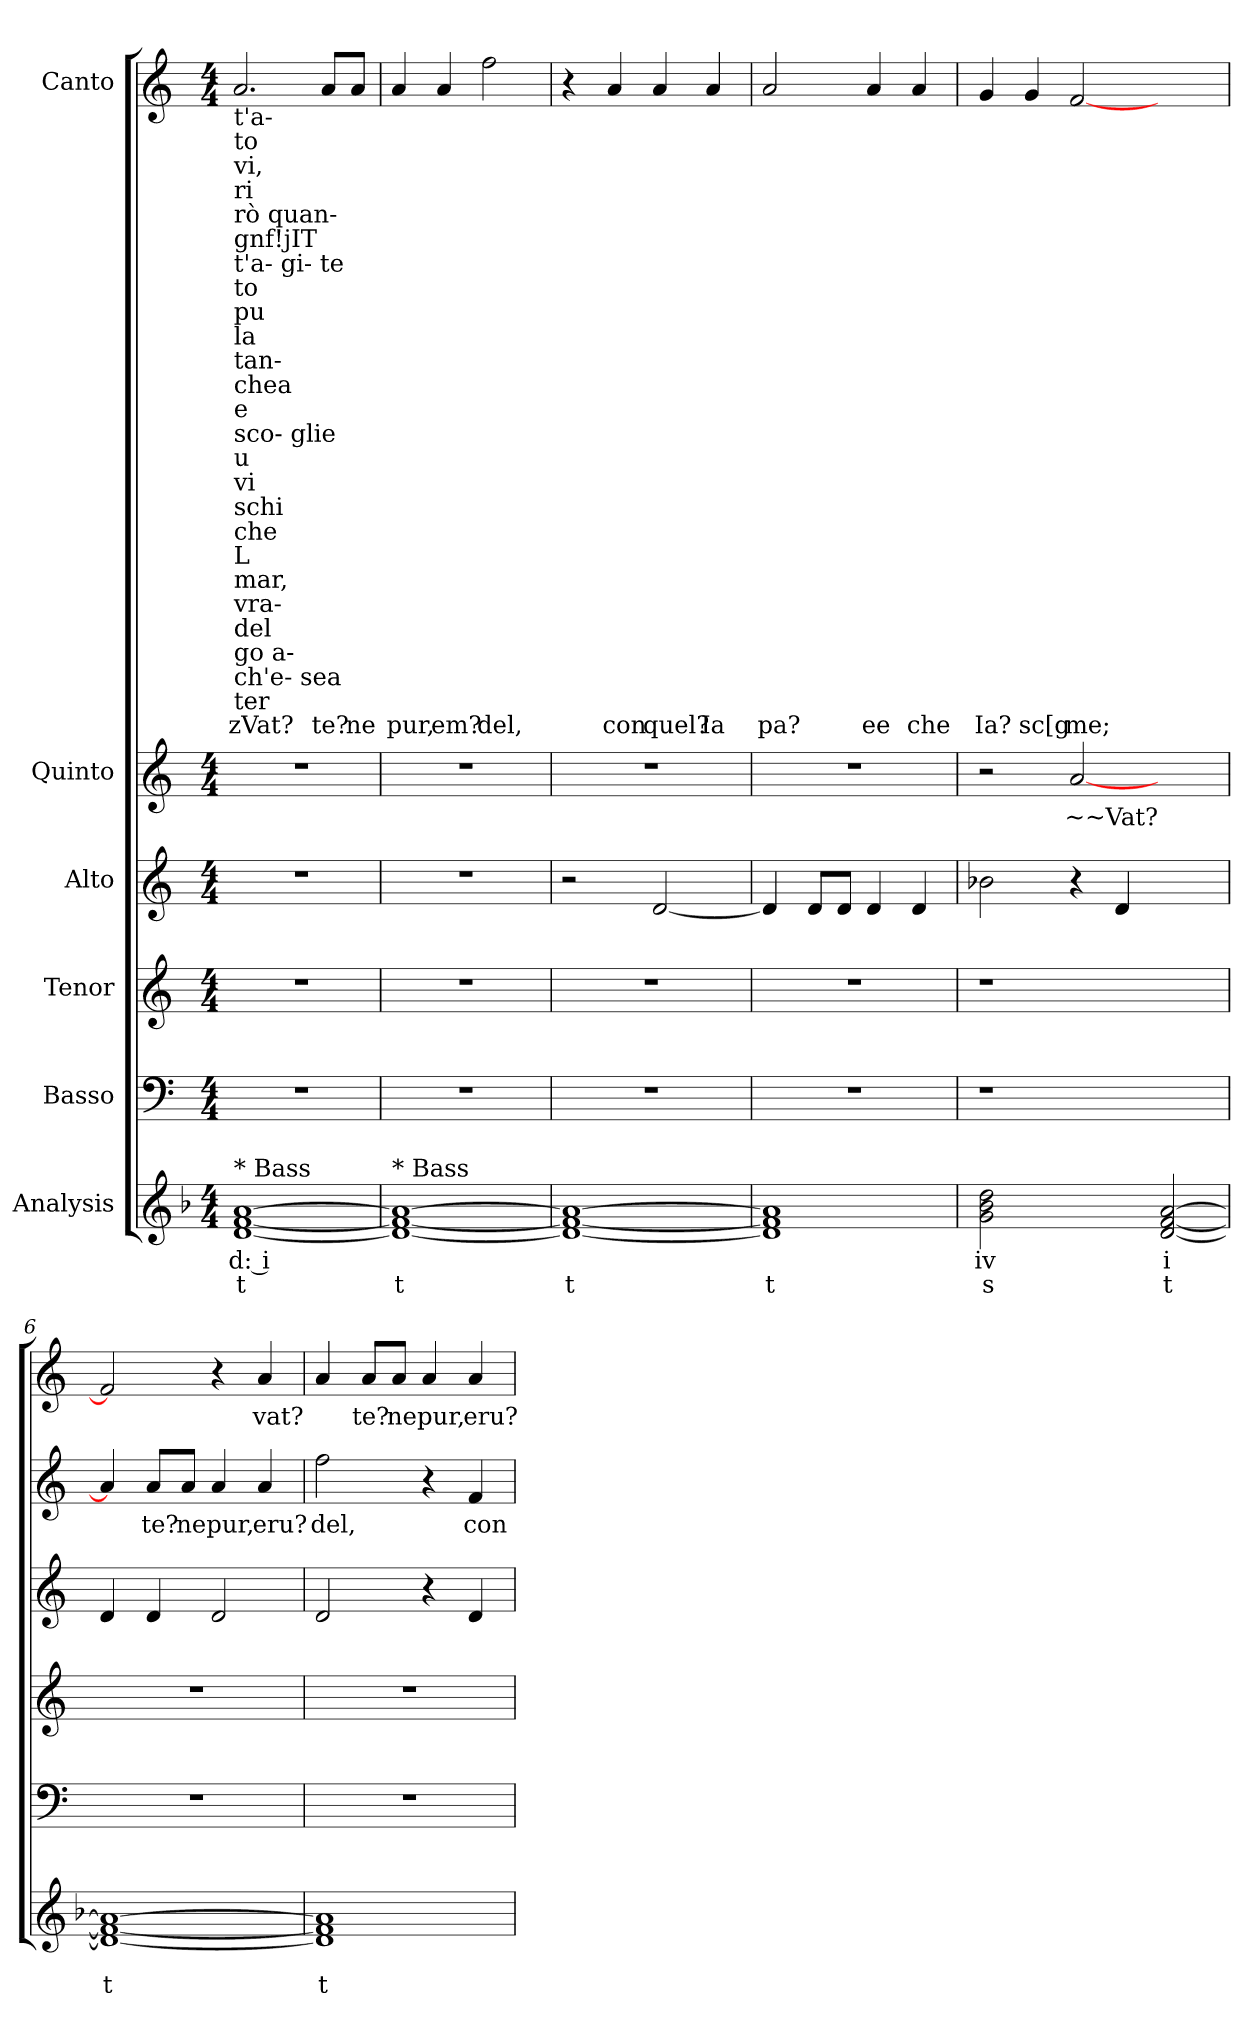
**kern	**text	**text	**kern	**kern	**kern	**kern	**text	**kern	**text
*part6	*part6	*part6	*part5	*part4	*part3	*part2	*part2	*part1	*part1
*staff6	*staff6	*staff6	*staff5	*staff4	*staff3	*staff2	*staff2	*staff1	*staff1
*I"Analysis	*	*	*I"Basso	*I"Tenor	*I"Alto	*I"Quinto	*	*I"Canto	*
*	*	*	*clefF4	*clefG2	*clefG2	*clefG2	*	*clefG2	*
*k[b-]	*	*	*k[]	*k[]	*k[]	*k[]	*	*k[]	*
*M4/4	*	*	*M4/4	*M4/4	*M4/4	*M4/4	*	*M4/4	*
*MM120	*	*	*MM120	*MM120	*MM120	*MM120	*	*MM120	*
=1	=1	=1	=1	=1	=1	=1	=1	=1	=1
!	!	!	!	!	!	!	!	!LO:TX:b:t=t'a-	!
!	!	!	!	!	!	!	!	!LO:TX:b:t=to	!
!	!	!	!	!	!	!	!	!LO:TX:b:t=vi,	!
!	!	!	!	!	!	!	!	!LO:TX:b:t=ri	!
!	!	!	!	!	!	!	!	!LO:TX:b:t=rò quan-	!
!	!	!	!	!	!	!	!	!LO:TX:b:t=gnf!jIT	!
!	!	!	!	!	!	!	!	!LO:TX:b:t=t'a- gi- te	!
!	!	!	!	!	!	!	!	!LO:TX:b:t=to	!
!	!	!	!	!	!	!	!	!LO:TX:b:t=pu	!
!	!	!	!	!	!	!	!	!LO:TX:b:t=la	!
!	!	!	!	!	!	!	!	!LO:TX:b:t=tan-	!
!	!	!	!	!	!	!	!	!LO:TX:b:t=chea	!
!	!	!	!	!	!	!	!	!LO:TX:b:t=e	!
!	!	!	!	!	!	!	!	!LO:TX:b:t=sco- glie	!
!	!	!	!	!	!	!	!	!LO:TX:b:t=u	!
!	!	!	!	!	!	!	!	!LO:TX:b:t=vi	!
!	!	!	!	!	!	!	!	!LO:TX:b:t=schi	!
!	!	!	!	!	!	!	!	!LO:TX:b:t=che	!
!	!	!	!	!	!	!	!	!LO:TX:b:t=L	!
!	!	!	!	!	!	!	!	!LO:TX:b:t=mar,	!
!	!	!	!	!	!	!	!	!LO:TX:b:t=vra-	!
!	!	!	!	!	!	!	!	!LO:TX:b:t=del	!
!	!	!	!	!	!	!	!	!LO:TX:b:t=go a-	!
!	!	!	!	!	!	!	!	!LO:TX:b:t=ch'e- sea	!
!	!	!	!	!	!	!	!	!LO:TX:b:t=ter	!
!LO:TX:a:t=* Bass	!	!	!	!	!	!	!	!	!
!	!	!	!	!	!	!	!	!	!LO:LY:b
[1d [1f [1a	d: i	t	1r	1r	1r	1r	.	2.a/	zVat?
!	!	!	!	!	!	!	!	!	!LO:LY:b
.	.	.	.	.	.	.	.	8a/L	te?
!	!	!	!	!	!	!	!	!	!LO:LY:b
.	.	.	.	.	.	.	.	8a/J	ne
=2	=2	=2	=2	=2	=2	=2	=2	=2	=2
!LO:TX:a:t=* Bass	!	!	!	!	!	!	!	!	!
!	!	!	!	!	!	!	!	!	!LO:LY:b
1d_ 1f_ 1a_	.	t	1r	1r	1r	1r	.	4a/	pur,
!	!	!	!	!	!	!	!	!	!LO:LY:b
.	.	.	.	.	.	.	.	4a/	em?
!	!	!	!	!	!	!	!	!	!LO:LY:b
.	.	.	.	.	.	.	.	2ff\	del,
=3	=3	=3	=3	=3	=3	=3	=3	=3	=3
1d_ 1f_ 1a_	.	t	1r	1r	2r	1r	.	4r	.
!	!	!	!	!	!	!	!	!	!LO:LY:b
.	.	.	.	.	.	.	.	4a/	con
!	!	!	!	!	!	!	!	!	!LO:LY:b
.	.	.	.	.	[2d/	.	.	4a/	quel?
!	!	!	!	!	!	!	!	!	!LO:LY:b
.	.	.	.	.	.	.	.	4a/	Ia
=4	=4	=4	=4	=4	=4	=4	=4	=4	=4
!	!	!	!	!	!	!	!	!	!LO:LY:b
1d] 1f] 1a]	.	t	1r	1r	4d/]	1r	.	2a/	pa?
.	.	.	.	.	8d/L	.	.	.	.
.	.	.	.	.	8d/J	.	.	.	.
!	!	!	!	!	!	!	!	!	!LO:LY:b
.	.	.	.	.	4d/	.	.	4a/	ee
!	!	!	!	!	!	!	!	!	!LO:LY:b
.	.	.	.	.	4d/	.	.	4a/	che
=5	=5	=5	=5	=5	=5	=5	=5	=5	=5
!	!	!	!	!	!	!	!	!	!LO:LY:b
2g 2b- 2dd	iv	s	1r	1r	2b-X\	2r	.	4g/	Ia?
!	!	!	!	!	!	!	!	!	!LO:LY:b
.	.	.	.	.	.	.	.	4g/	sc[g
!	!	!	!	!	!	!	!LO:LY:b	!	!
!	!	!	!	!	!	!	!	!	!LO:LY:b
2ryy	.	.	.	.	4r	[2a/	~~Vat?	[2f/	me;
.	.	.	.	.	4d/	.	.	.	.
[2d [2f [2a	i	t	2ryy	2ryy	2ryy	2ryy	.	2ryy	.
=6	=6	=6	=6	=6	=6	=6	=6	=6	=6
1d_ 1f_ 1a_	.	t	1r	1r	4d/	4a/]	.	2f/]	.
!	!	!	!	!	!	!	!LO:LY:b	!	!
.	.	.	.	.	4d/	8a/L	te?	.	.
!	!	!	!	!	!	!	!LO:LY:b	!	!
.	.	.	.	.	.	8a/J	ne	.	.
!	!	!	!	!	!	!	!LO:LY:b	!	!
.	.	.	.	.	2d/	4a/	pur,	4r	.
!	!	!	!	!	!	!	!LO:LY:b	!	!
!	!	!	!	!	!	!	!	!	!LO:LY:b
.	.	.	.	.	.	4a/	eru?	4a/	vat?
=7	=7	=7	=7	=7	=7	=7	=7	=7	=7
!	!	!	!	!	!	!	!LO:LY:b	!	!
1d] 1f] 1a]	.	t	1r	1r	2d/	2ff\	del,	4a/	.
!	!	!	!	!	!	!	!	!	!LO:LY:b
.	.	.	.	.	.	.	.	8a/L	te?
!	!	!	!	!	!	!	!	!	!LO:LY:b
.	.	.	.	.	.	.	.	8a/J	ne
!	!	!	!	!	!	!	!	!	!LO:LY:b
.	.	.	.	.	4r	4r	.	4a/	pur,
!	!	!	!	!	!	!	!LO:LY:b	!	!
!	!	!	!	!	!	!	!	!	!LO:LY:b
.	.	.	.	.	4d/	4f/	con	4a/	eru?
=	=	=	=	=	=	=	=	=	=
*-	*-	*-	*-	*-	*-	*-	*-	*-	*-
